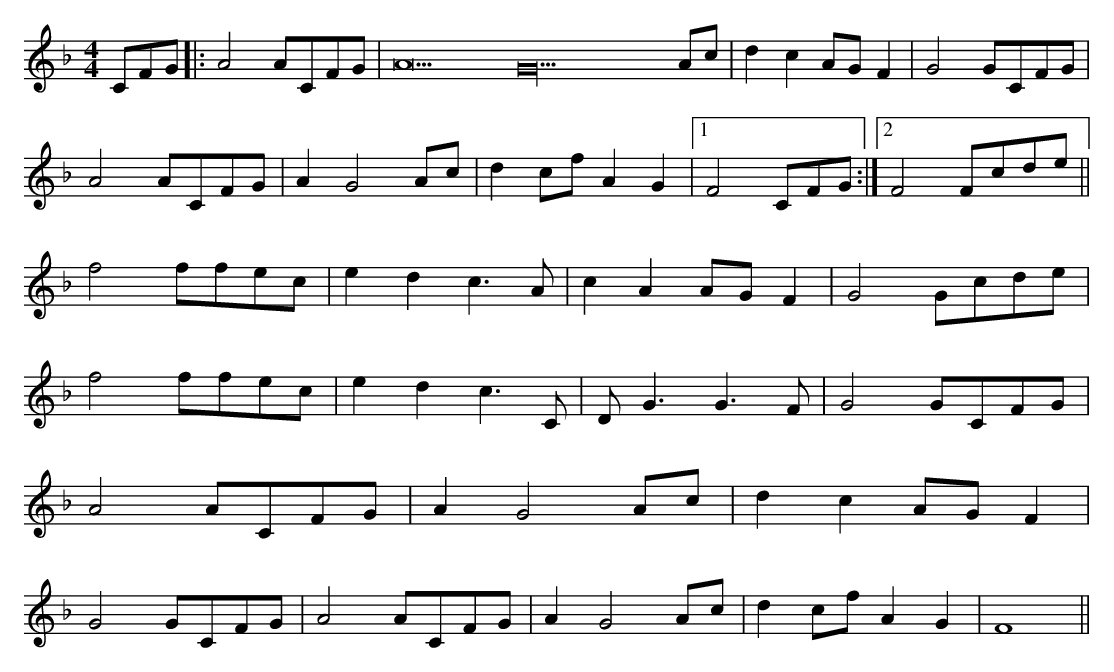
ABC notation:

X:1
M:4/4
K:F
c,f,g,|:a,4a,c,f,g,|a,22g,44a,c|d2c2a,g,f,2|g,4g,c,f,g,|
 a,4a,c,f,g,| a,2g,4a,c|d2cfa,2g,2|1 f,4c,f,g,:|2 f,4f,cde||
f4ffec|e2d2c3a,|c2a,2a,g,f,2|g,4g,cde|
f4ffec|e2d2c3c,|d,g,3g,3f,|g,4 g,c,f,g,|
a,4a,c,f,g,|a,2g,4a,c|d2c2 a,g,f,2|
g,4Gc,f,g,|a,4Ac,f,g,|a,2g,4a,c|d2cfa,2g,2|f,8||
